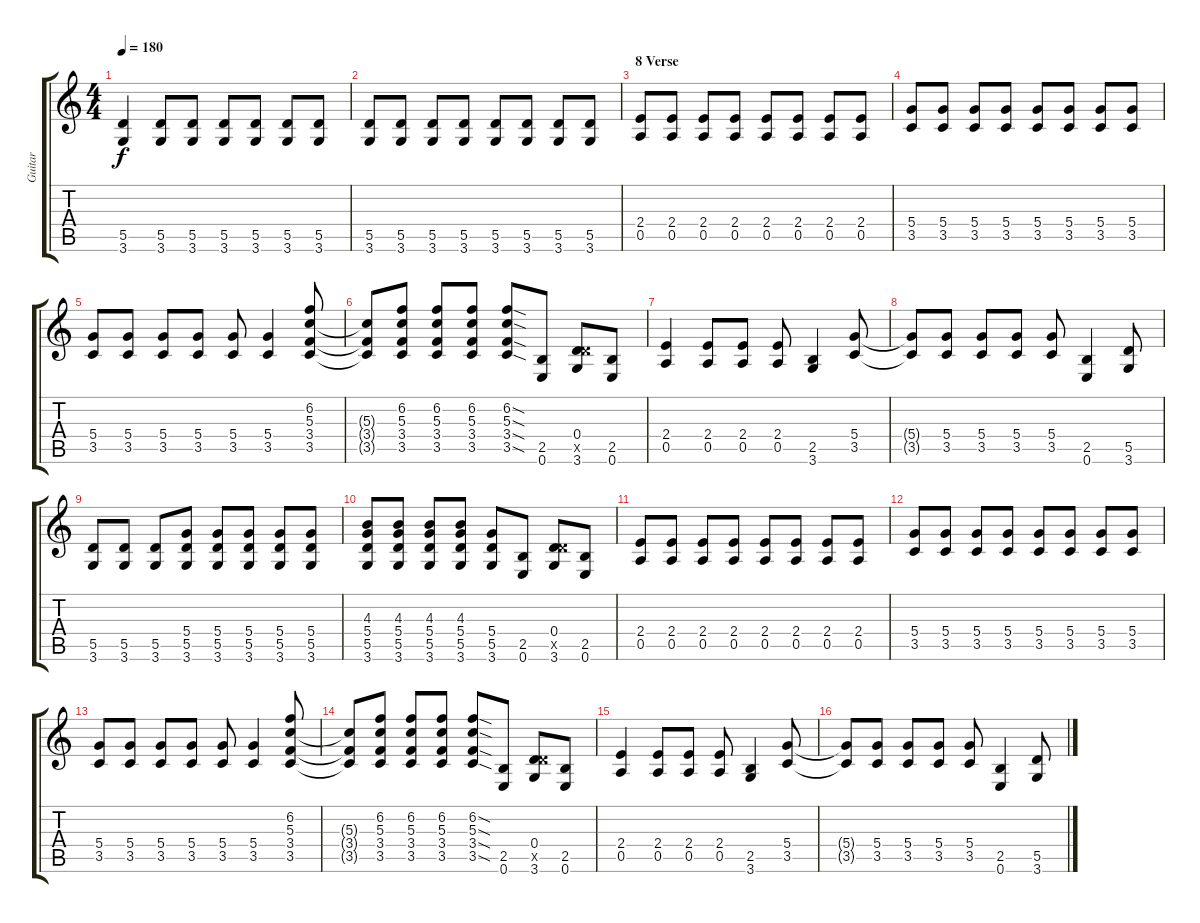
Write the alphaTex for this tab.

\track ("Guitar" "Guitar") {instrument electricguitarclean}
\staff {score tabs}
\tuning (E4 B3 G3 D3 A2 E2) {hide}
\ts (4 4)
\tempo 180
\clef g2
\ks c
(5.5 3.6).4{dy f volume 14 instrument distortionguitar} (5.5 3.6).8 (5.5 3.6).8 (5.5 3.6).8 (5.5 3.6).8 (5.5 3.6).8 (5.5 3.6).8 |
(5.5 3.6).8 (5.5 3.6).8 (5.5 3.6).8 (5.5 3.6).8 (5.5 3.6).8 (5.5 3.6).8 (5.5 3.6).8 (5.5 3.6).8 |
\section ("" "8 Verse")
(2.4 0.5).8 (2.4 0.5).8 (2.4 0.5).8 (2.4 0.5).8 (2.4 0.5).8 (2.4 0.5).8 (2.4 0.5).8 (2.4 0.5).8 |
(5.4 3.5).8 (5.4 3.5).8 (5.4 3.5).8 (5.4 3.5).8 (5.4 3.5).8 (5.4 3.5).8 (5.4 3.5).8 (5.4 3.5).8 |
(5.4 3.5).8 (5.4 3.5).8 (5.4 3.5).8 (5.4 3.5).8 (5.4 3.5).8 (5.4 3.5).4 (6.2 5.3 3.4 3.5).8 |
(5.3{t} 3.4{t} 3.5{t}).8 (6.2 5.3 3.4 3.5).8 (6.2 5.3 3.4 3.5).8 (6.2 5.3 3.4 3.5).8 (6.2{sod} 5.3{sod} 3.4{sod} 3.5{sod}).8 (2.5 0.6).8 (0.4 5.5{x} 3.6).8 (2.5 0.6).8 |
(2.4 0.5).4 (2.4 0.5).8 (2.4 0.5).8 (2.4 0.5).8 (2.5 3.6).4 (5.4 3.5).8 |
(5.4{t} 3.5{t}).8 (5.4 3.5).8 (5.4 3.5).8 (5.4 3.5).8 (5.4 3.5).8 (2.5 0.6).4 (5.5 3.6).8 |
(5.5 3.6).8 (5.5 3.6).8 (5.5 3.6).8 (5.4 5.5 3.6).8 (5.4 5.5 3.6).8 (5.4 5.5 3.6).8 (5.4 5.5 3.6).8 (5.4 5.5 3.6).8 |
(4.3 5.4 5.5 3.6).8 (4.3 5.4 5.5 3.6).8 (4.3 5.4 5.5 3.6).8 (4.3 5.4 5.5 3.6).8 (5.4 5.5 3.6).8 (2.5 0.6).8 (0.4 5.5{x} 3.6).8 (2.5 0.6).8 |
(2.4 0.5).8 (2.4 0.5).8 (2.4 0.5).8 (2.4 0.5).8 (2.4 0.5).8 (2.4 0.5).8 (2.4 0.5).8 (2.4 0.5).8 |
(5.4 3.5).8 (5.4 3.5).8 (5.4 3.5).8 (5.4 3.5).8 (5.4 3.5).8 (5.4 3.5).8 (5.4 3.5).8 (5.4 3.5).8 |
(5.4 3.5).8 (5.4 3.5).8 (5.4 3.5).8 (5.4 3.5).8 (5.4 3.5).8 (5.4 3.5).4 (6.2 5.3 3.4 3.5).8 |
(5.3{t} 3.4{t} 3.5{t}).8 (6.2 5.3 3.4 3.5).8 (6.2 5.3 3.4 3.5).8 (6.2 5.3 3.4 3.5).8 (6.2{sod} 5.3{sod} 3.4{sod} 3.5{sod}).8 (2.5 0.6).8 (0.4 5.5{x} 3.6).8 (2.5 0.6).8 |
(2.4 0.5).4 (2.4 0.5).8 (2.4 0.5).8 (2.4 0.5).8 (2.5 3.6).4 (5.4 3.5).8 |
(5.4{t} 3.5{t}).8 (5.4 3.5).8 (5.4 3.5).8 (5.4 3.5).8 (5.4 3.5).8 (2.5 0.6).4 (5.5 3.6).8
